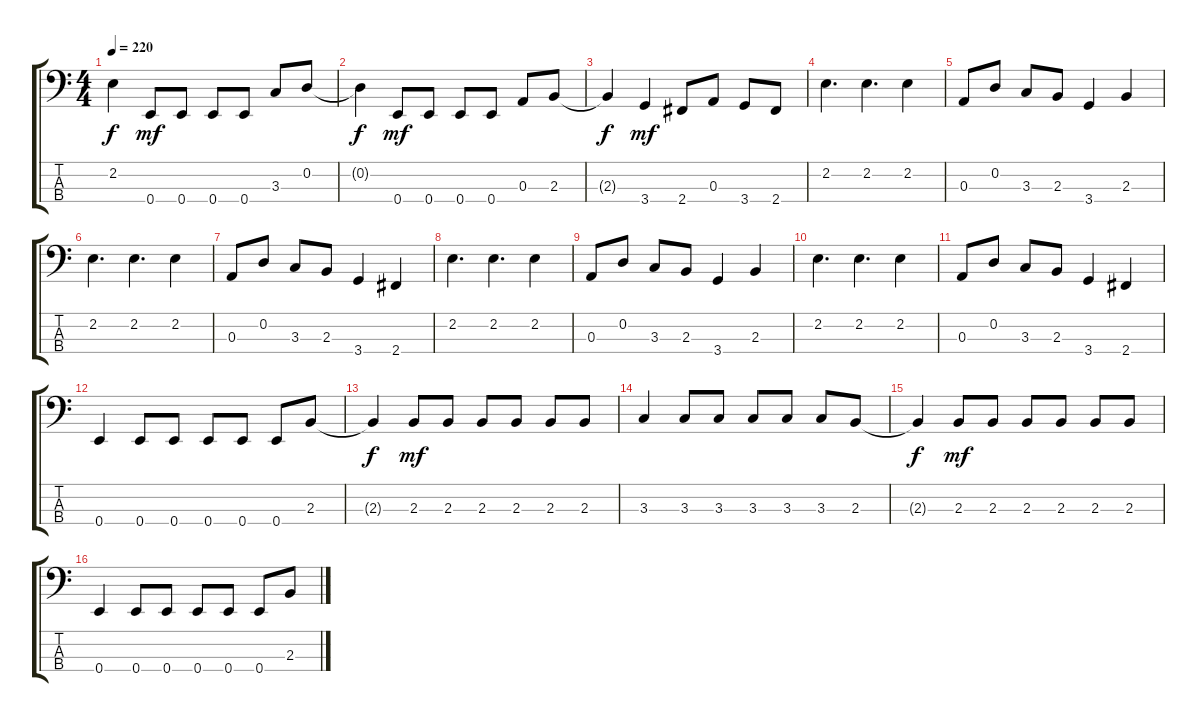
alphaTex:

\track "" {instrument electricbassfinger}
\staff {score tabs}
\tuning (G2 D2 A1 E1) {hide}
\ts (4 4)
\tempo 220
\clef f4
\ks c
2.2{t}.4{dy f} 0.4.8{dy mf} 0.4.8 0.4.8 0.4.8 3.3.8 0.2.8 |
0.2{t}.4{dy f} 0.4.8{dy mf} 0.4.8 0.4.8 0.4.8 0.3.8 2.3.8 |
2.3{t}.4{dy f} 3.4.4{dy mf} 2.4.8 0.3.8 3.4.8 2.4.8 |
2.2.4{d} 2.2.4{d} 2.2.4 |
0.3.8 0.2.8 3.3.8 2.3.8 3.4.4 2.3.4 |
2.2.4{d} 2.2.4{d} 2.2.4 |
0.3.8 0.2.8 3.3.8 2.3.8 3.4.4 2.4.4 |
2.2.4{d} 2.2.4{d} 2.2.4 |
0.3.8 0.2.8 3.3.8 2.3.8 3.4.4 2.3.4 |
2.2.4{d} 2.2.4{d} 2.2.4 |
0.3.8 0.2.8 3.3.8 2.3.8 3.4.4 2.4.4 |
0.4.4 0.4.8 0.4.8 0.4.8 0.4.8 0.4.8 2.3.8 |
2.3{t}.4{dy f} 2.3.8{dy mf} 2.3.8 2.3.8 2.3.8 2.3.8 2.3.8 |
3.3.4 3.3.8 3.3.8 3.3.8 3.3.8 3.3.8 2.3.8 |
2.3{t}.4{dy f} 2.3.8{dy mf} 2.3.8 2.3.8 2.3.8 2.3.8 2.3.8 |
0.4.4 0.4.8 0.4.8 0.4.8 0.4.8 0.4.8 2.3.8
